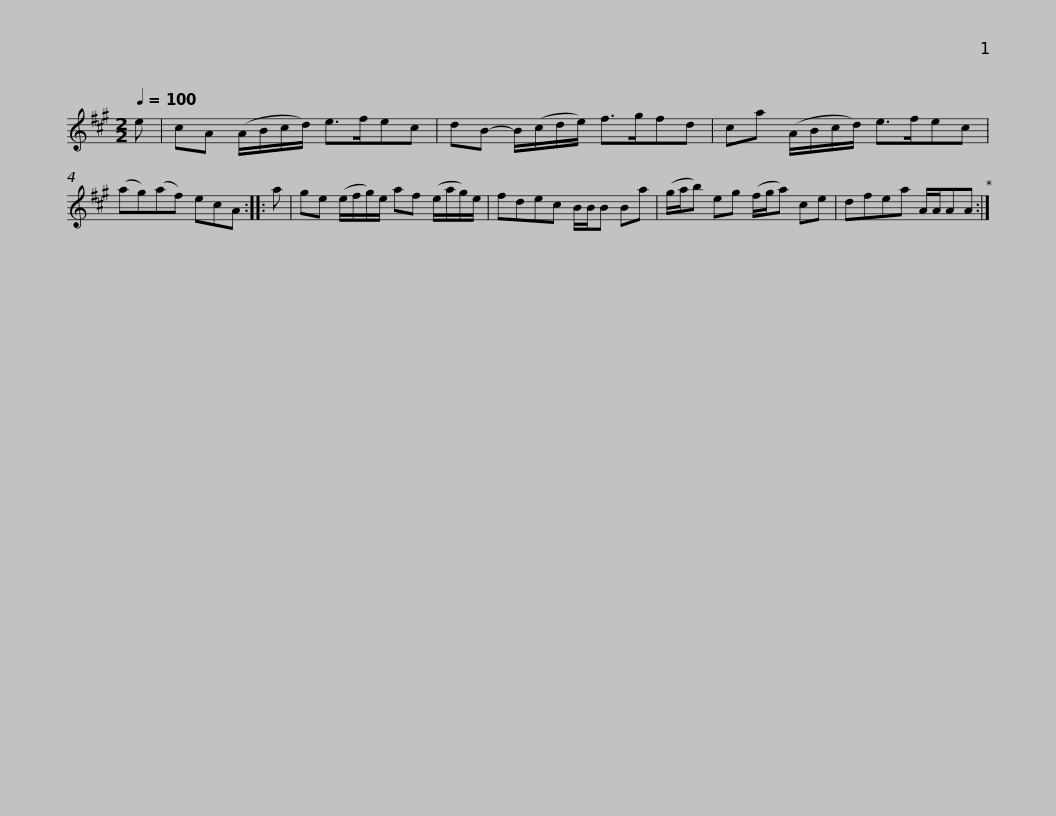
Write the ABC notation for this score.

X:1
L:1/8
Q:1/4=100
M:2/2
I:linebreak $
K:A
V:1 treble
V:1
 e | cA (A/B/c/d/) e>fec | dB- B/(c/d/e/) f>gfd | ca (A/B/c/d/) e>fec | (ag)(af) ecA :: %5
 a |$ ge (e/f/g/)e/ af (e/a/g/)e/ | fdec B/B/B Ba | (g/a/b) eg (f/g/a) ce | dfea A/A/AA :| %10
